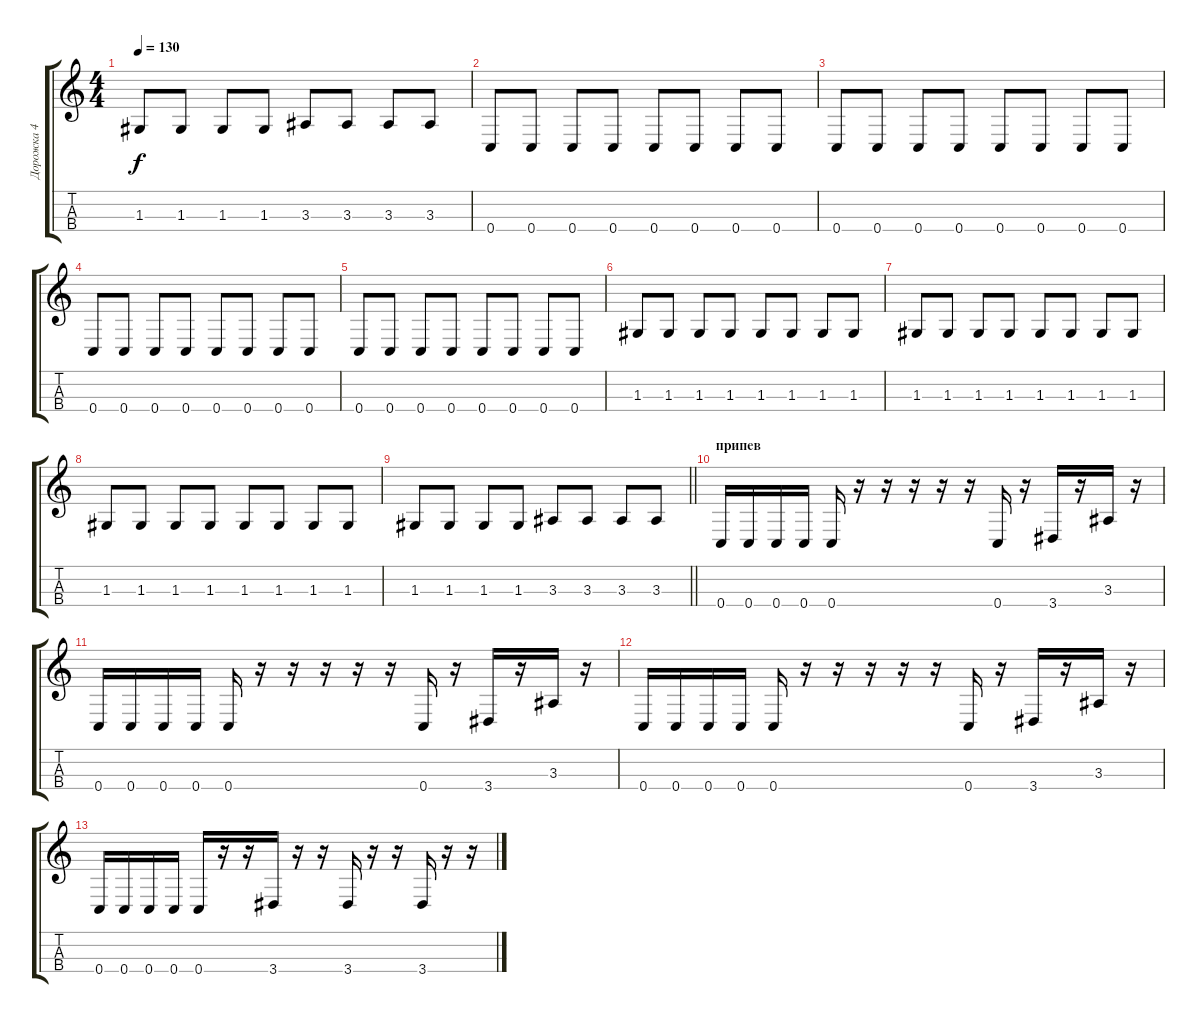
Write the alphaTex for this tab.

\track ("Дорожка 4" "Дорожка 4") {instrument electricbassfinger}
\staff {score tabs}
\tuning (F3 C3 G2 C2) {hide}
\ts (4 4)
\tempo 130
\clef g2
\ks c
1.3.8{dy f} 1.3.8 1.3.8 1.3.8 3.3.8 3.3.8 3.3.8 3.3.8 |
0.4.8 0.4.8 0.4.8 0.4.8 0.4.8 0.4.8 0.4.8 0.4.8 |
0.4.8 0.4.8 0.4.8 0.4.8 0.4.8 0.4.8 0.4.8 0.4.8 |
0.4.8 0.4.8 0.4.8 0.4.8 0.4.8 0.4.8 0.4.8 0.4.8 |
0.4.8 0.4.8 0.4.8 0.4.8 0.4.8 0.4.8 0.4.8 0.4.8 |
1.3.8 1.3.8 1.3.8 1.3.8 1.3.8 1.3.8 1.3.8 1.3.8 |
1.3.8 1.3.8 1.3.8 1.3.8 1.3.8 1.3.8 1.3.8 1.3.8 |
1.3.8 1.3.8 1.3.8 1.3.8 1.3.8 1.3.8 1.3.8 1.3.8 |
\barLineRight lightlight
1.3.8 1.3.8 1.3.8 1.3.8 3.3.8 3.3.8 3.3.8 3.3.8 |
\section ("" "припев")
0.4.16 0.4.16 0.4.16 0.4.16 0.4.16 r.16 r.16 r.16 r.16 r.16 0.4.16 r.16 3.4.16 r.16 3.3.16 r.16 |
0.4.16 0.4.16 0.4.16 0.4.16 0.4.16 r.16 r.16 r.16 r.16 r.16 0.4.16 r.16 3.4.16 r.16 3.3.16 r.16 |
0.4.16 0.4.16 0.4.16 0.4.16 0.4.16 r.16 r.16 r.16 r.16 r.16 0.4.16 r.16 3.4.16 r.16 3.3.16 r.16 |
0.4.16 0.4.16 0.4.16 0.4.16 0.4.16 r.16 r.16 3.4.16 r.16 r.16 3.4.16 r.16 r.16 3.4.16 r.16 r.16
